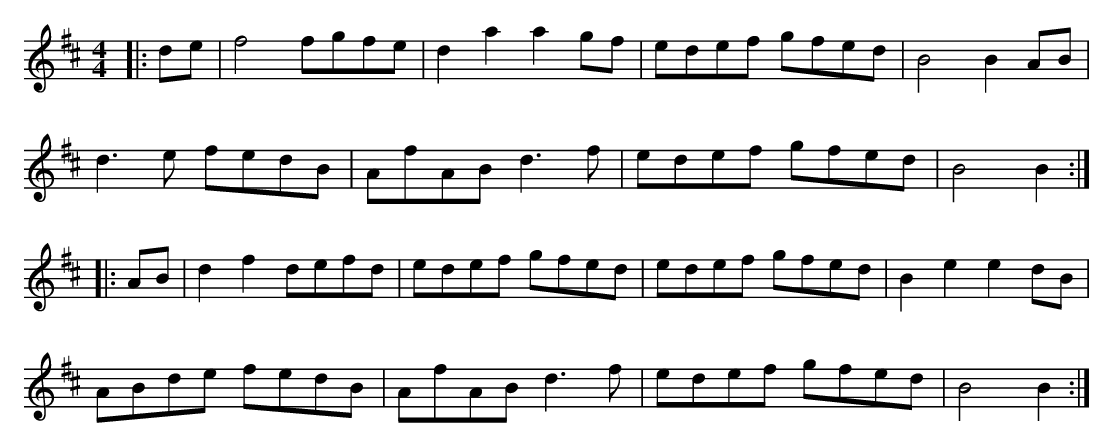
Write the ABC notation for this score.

X:1
M:4/4
K:Bmin
|:de|f4 fgfe|d2a2 a2gf|edef gfed|B4 B2AB|
d3e fedB|AfAB d3f|edef gfed|B4 B2:|
|:AB|d2f2 defd|edef gfed|edef gfed|B2e2 e2dB|
ABde fedB|AfAB d3f|edef gfed|B4 B2:|
